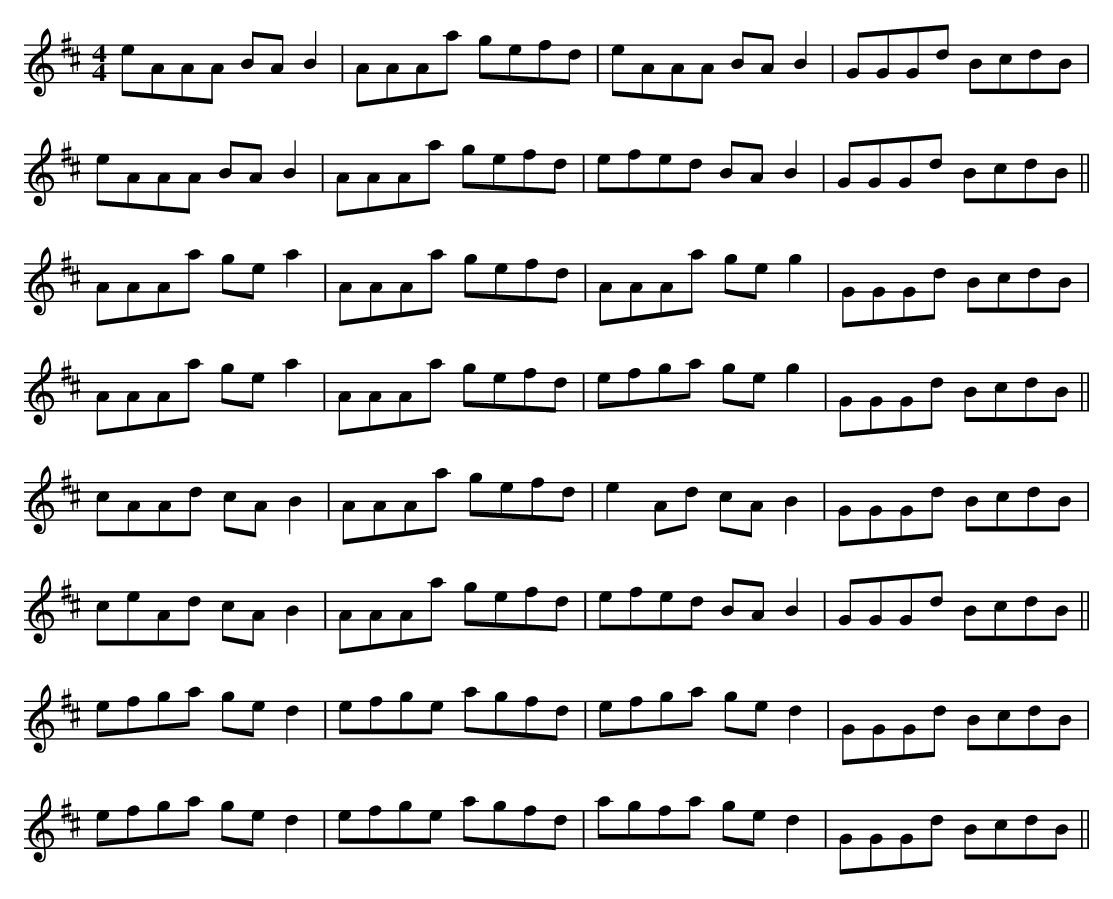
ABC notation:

X:1
M:4/4
K:Amix
eAAA BA B2|AAAa gefd|eAAA BA B2|GGGd BcdB|
eAAA BA B2|AAAa gefd|efed BA B2|GGGd BcdB||
AAAa ge a2|AAAa gefd|AAAa ge g2|GGGd BcdB|
AAAa ge a2|AAAa gefd|efga ge g2|GGGd BcdB||
cAAd cA B2|AAAa gefd|e2 Ad cA B2|GGGd BcdB|
ceAd cA B2|AAAa gefd|efed BA B2|GGGd BcdB||
efga ge d2|efge agfd|efga ge d2|GGGd BcdB|
efga ge d2|efge agfd|agfa ge d2|GGGd BcdB||
